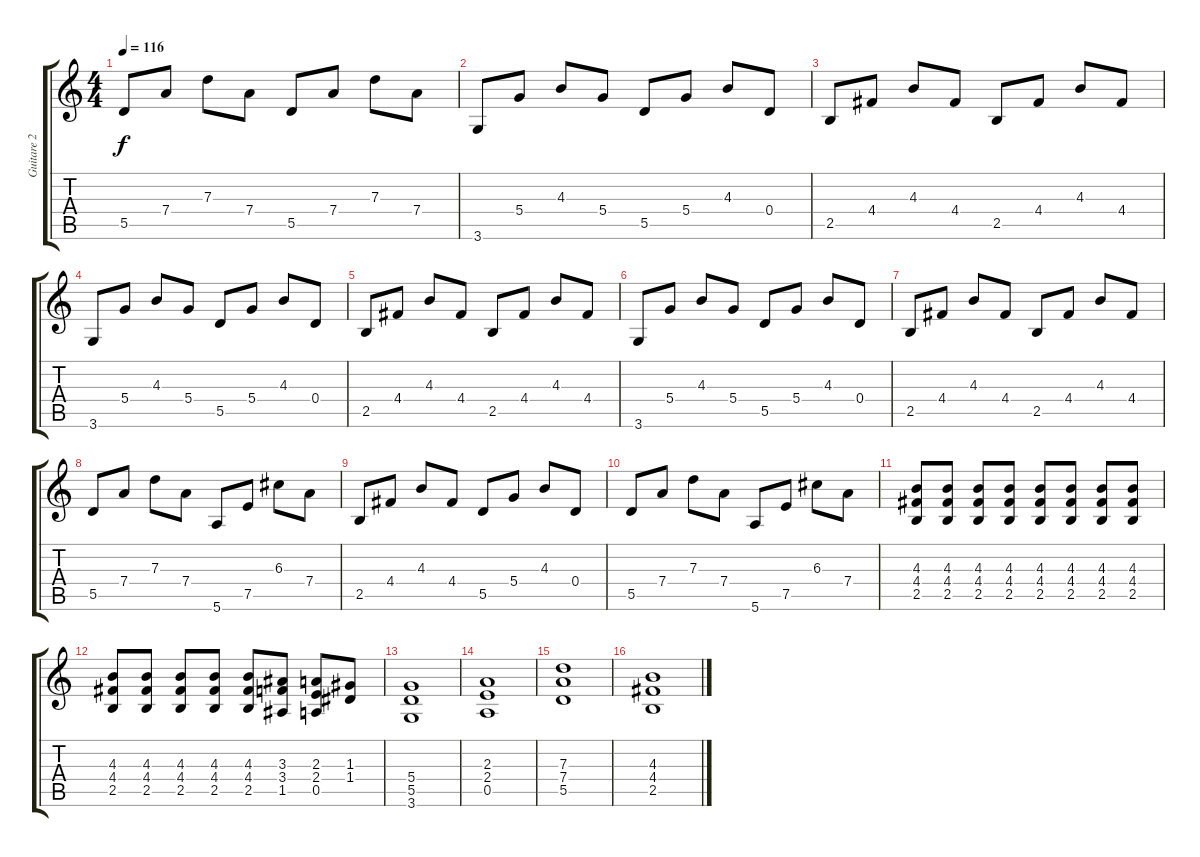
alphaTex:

\track ("Guitare 2" "Guitare 2") {instrument acousticguitarsteel}
\staff {score tabs}
\tuning (E4 B3 G3 D3 A2 E2) {hide}
\ts (4 4)
\tempo 116
\clef g2
\ks c
5.5.8{dy f} 7.4.8 7.3.8 7.4.8 5.5.8 7.4.8 7.3.8 7.4.8 |
3.6.8 5.4.8 4.3.8 5.4.8 5.5.8 5.4.8 4.3.8 0.4.8 |
2.5.8 4.4.8 4.3.8 4.4.8 2.5.8 4.4.8 4.3.8 4.4.8 |
3.6.8 5.4.8 4.3.8 5.4.8 5.5.8 5.4.8 4.3.8 0.4.8 |
2.5.8 4.4.8 4.3.8 4.4.8 2.5.8 4.4.8 4.3.8 4.4.8 |
3.6.8 5.4.8 4.3.8 5.4.8 5.5.8 5.4.8 4.3.8 0.4.8 |
2.5.8 4.4.8 4.3.8 4.4.8 2.5.8 4.4.8 4.3.8 4.4.8 |
5.5.8 7.4.8 7.3.8 7.4.8 5.6.8 7.5.8 6.3.8 7.4.8 |
2.5.8 4.4.8 4.3.8 4.4.8 5.5.8 5.4.8 4.3.8 0.4.8 |
5.5.8 7.4.8 7.3.8 7.4.8 5.6.8 7.5.8 6.3.8 7.4.8 |
(4.3 4.4 2.5).8 (4.3 4.4 2.5).8 (4.3 4.4 2.5).8 (4.3 4.4 2.5).8 (4.3 4.4 2.5).8 (4.3 4.4 2.5).8 (4.3 4.4 2.5).8 (4.3 4.4 2.5).8 |
(4.3 4.4 2.5).8 (4.3 4.4 2.5).8 (4.3 4.4 2.5).8 (4.3 4.4 2.5).8 (4.3 4.4 2.5).8 (3.3 3.4 1.5).8 (2.3 2.4 0.5).8 (1.3 1.4).8 |
(5.4 5.5 3.6).1 |
(2.3 2.4 0.5).1 |
(7.3 7.4 5.5).1 |
(4.3 4.4 2.5).1
